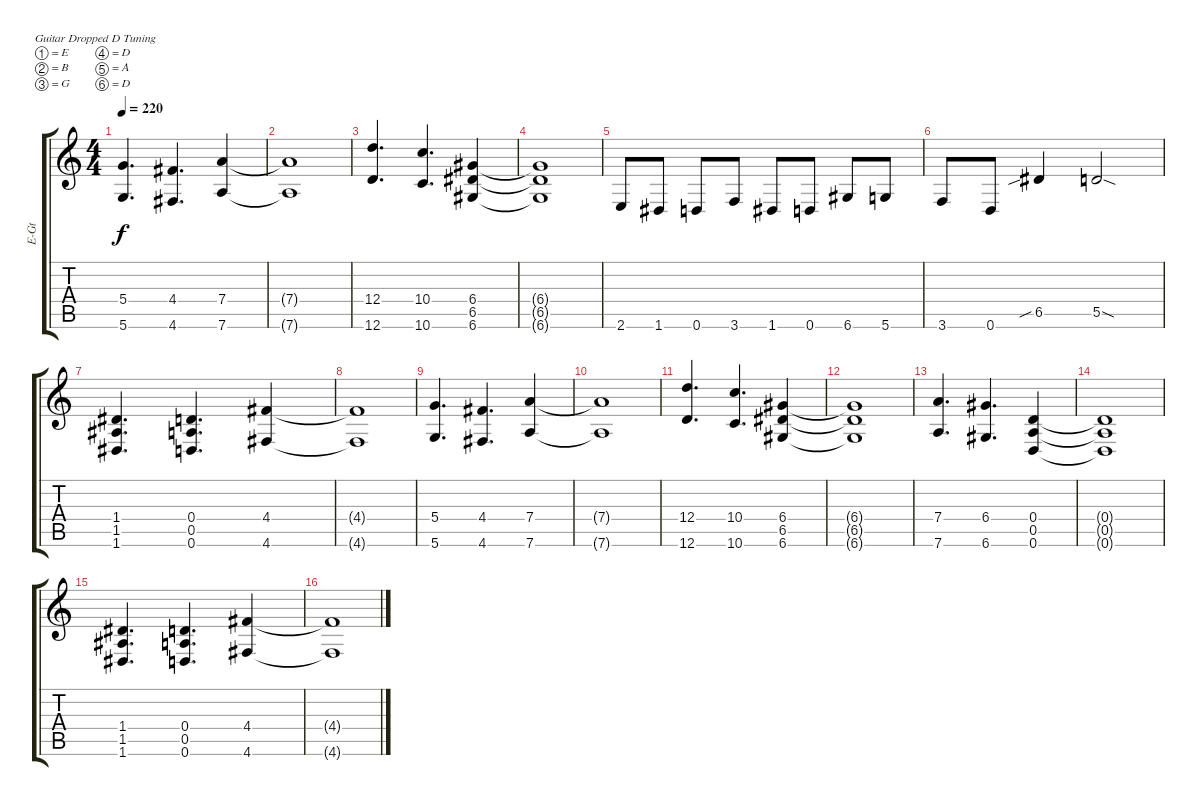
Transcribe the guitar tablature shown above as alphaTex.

\bracketExtendMode groupsimilarinstruments
\otherSystemsTrackNameOrientation horizontal
\track ("Guitar-spare" "E-Gt") {instrument distortionguitar}
\staff {score tabs}
\tuning (E4 B3 G3 D3 A2 D2)
\ts (4 4)
\tempo 220
\clef g2
\ks c
(5.4 5.6).4{d dy f beam Up} (4.4{acc #} 4.6{acc #}).4{d beam Up} (7.4 7.6).4{beam Up} |
(7.4{t} 7.6{t}).1{beam Up} |
(12.4 12.6).4{d beam Up} (10.4 10.6).4{d beam Up} (6.4{acc #} 6.5{acc #} 6.6{acc #}).4{beam Up} |
(6.4{t acc #} 6.5{t acc #} 6.6{t acc #}).1{beam Up} |
2.6.8{beam Up} 1.6{acc #}.8{beam Up} 0.6.8{beam Up} 3.6.8{beam Up} 1.6{acc #}.8{beam Up} 0.6.8{beam Up} 6.6{acc #}.8{beam Up} 5.6.8{beam Up} |
3.6.8{beam Up} 0.6.8{beam Up} 6.5{sib acc #}.4{beam Up} 5.5{sod}.2{beam Up} |
(1.4{acc #} 1.5{acc #} 1.6{acc #}).4{d beam Up} (0.4 0.5 0.6).4{d beam Up} (4.4{acc #} 4.6{acc #}).4{beam Up} |
(4.4{t acc #} 4.6{t acc #}).1{beam Up} |
(5.4 5.6).4{d beam Up} (4.4{acc #} 4.6{acc #}).4{d beam Up} (7.4 7.6).4{beam Up} |
(7.4{t} 7.6{t}).1{beam Up} |
(12.4 12.6).4{d beam Up} (10.4 10.6).4{d beam Up} (6.4{acc #} 6.5{acc #} 6.6{acc #}).4{beam Up} |
(6.4{t acc #} 6.5{t acc #} 6.6{t acc #}).1{beam Up} |
(7.4 7.6).4{d beam Up} (6.4{acc #} 6.6{acc #}).4{d beam Up} (0.4 0.5 0.6).4{beam Up} |
(0.4{t} 0.5{t} 0.6{t}).1{beam Up} |
(1.4{acc #} 1.5{acc #} 1.6{acc #}).4{d beam Up} (0.4 0.5 0.6).4{d beam Up} (4.4{acc #} 4.6{acc #}).4{beam Up} |
(4.4{t acc #} 4.6{t acc #}).1{beam Up}
